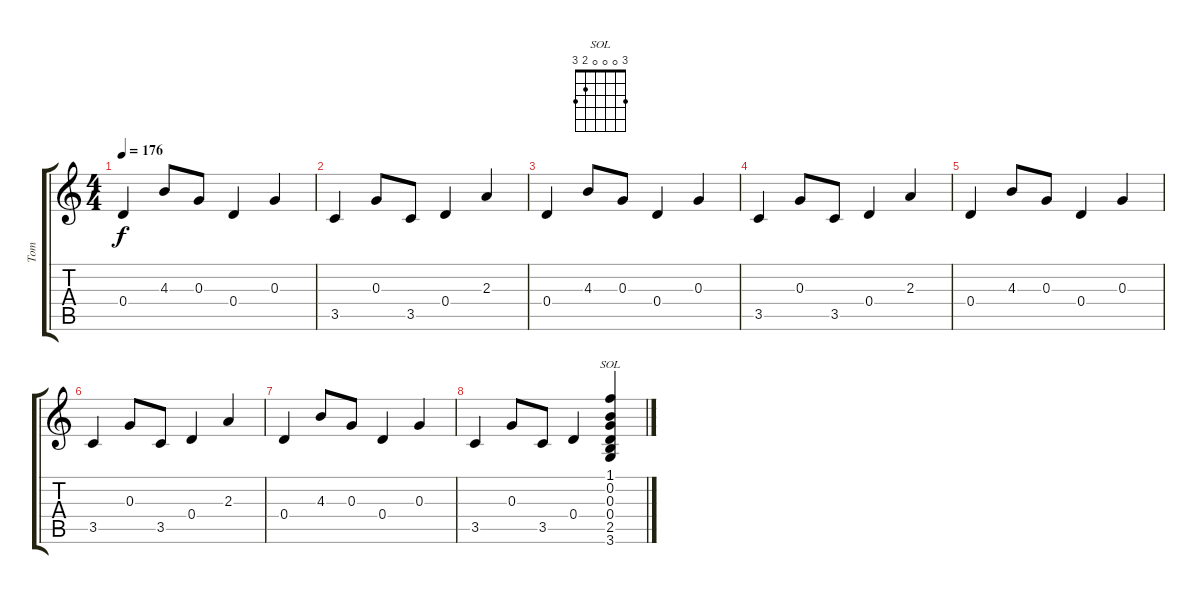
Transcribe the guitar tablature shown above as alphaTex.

\track ("Tom" "Tom") {instrument electricguitarclean}
\staff {score tabs}
\tuning (E4 B3 G3 D3 A2 E2) {hide}
\chord ("SOL" 3 0 0 0 2 3)
\ts (4 4)
\tempo 176
\clef g2
\ks c
0.4.4{dy f} 4.3.8 0.3.8 0.4.4 0.3.4 |
3.5.4 0.3.8 3.5.8 0.4.4 2.3.4 |
0.4.4 4.3.8 0.3.8 0.4.4 0.3.4 |
3.5.4 0.3.8 3.5.8 0.4.4 2.3.4 |
0.4.4 4.3.8 0.3.8 0.4.4 0.3.4 |
3.5.4 0.3.8 3.5.8 0.4.4 2.3.4 |
0.4.4 4.3.8 0.3.8 0.4.4 0.3.4 |
3.5.4 0.3.8 3.5.8 0.4.4 (1.1 0.2 0.3 0.4 2.5 3.6).4{ch "SOL"}
